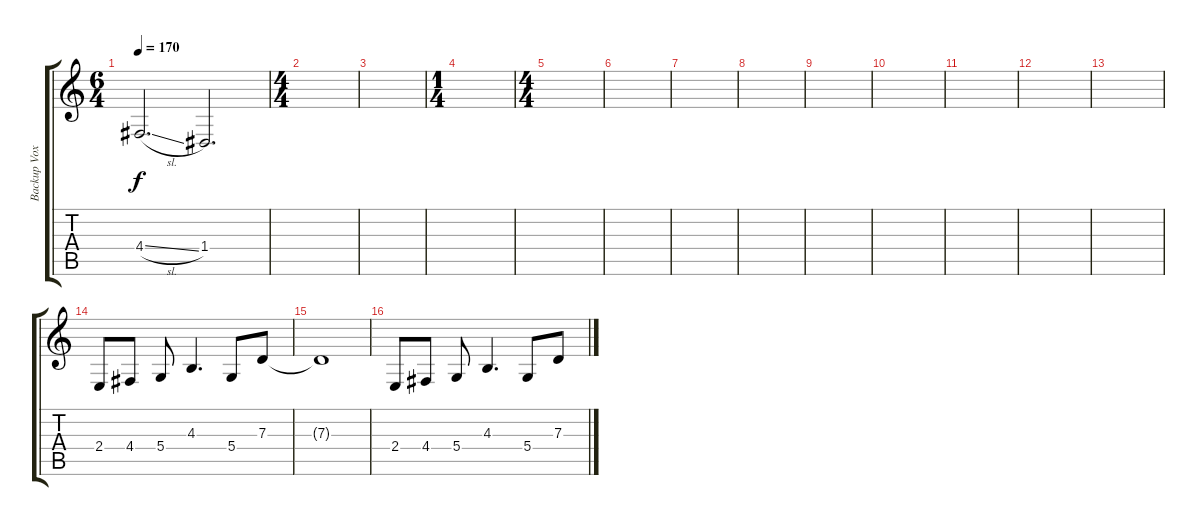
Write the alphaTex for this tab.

\track ("Backup Vox 1" "Backup Vox") {instrument flute}
\staff {score tabs}
\tuning (E4 B3 G3 D3 A2 E2) {hide}
\ts (6 4)
\tempo 170
\clef g2
\ks c
4.4{sl}.2{d dy f} 1.4.2{d} |
\ts (4 4)
|
|
\ts (1 4)
|
\ts (4 4)
|
|
|
|
|
|
|
|
|
2.4.8 4.4.8 5.4.8 4.3.4{d} 5.4.8 7.3.8 |
7.3{t}.1 |
2.4.8 4.4.8 5.4.8 4.3.4{d} 5.4.8 7.3.8
